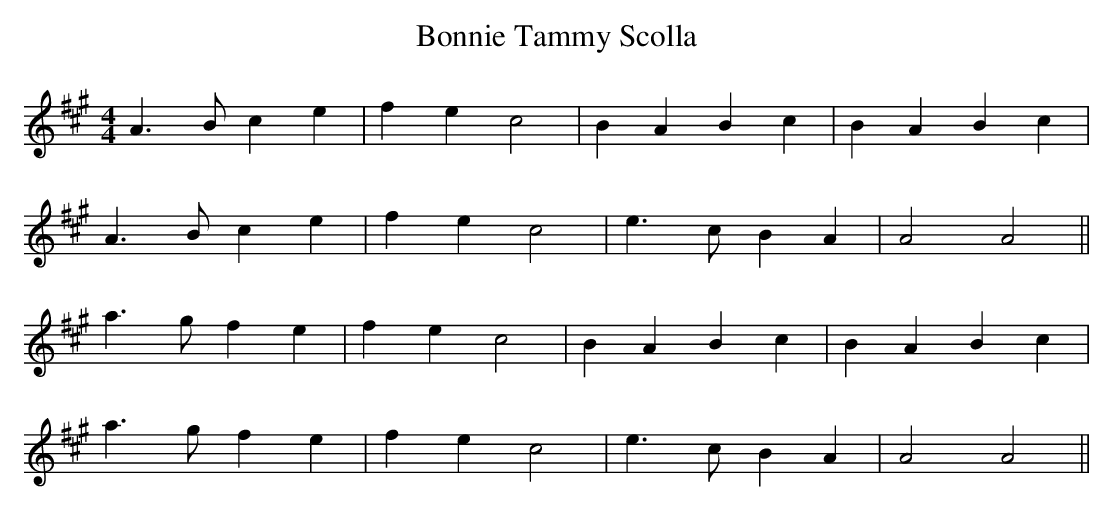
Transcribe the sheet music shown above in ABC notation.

X:1
T:Bonnie Tammy Scolla
L:1/4
M:4/4
K:A
A>B ce | fe c2 | BA  Bc | BA Bc  |
A>B ce | fe c2 | e>c BA | A2 A2 ||
a>g fe | fe c2 | BA  Bc | BA Bc  |
a>g fe | fe c2 | e>c BA | A2 A2 ||
